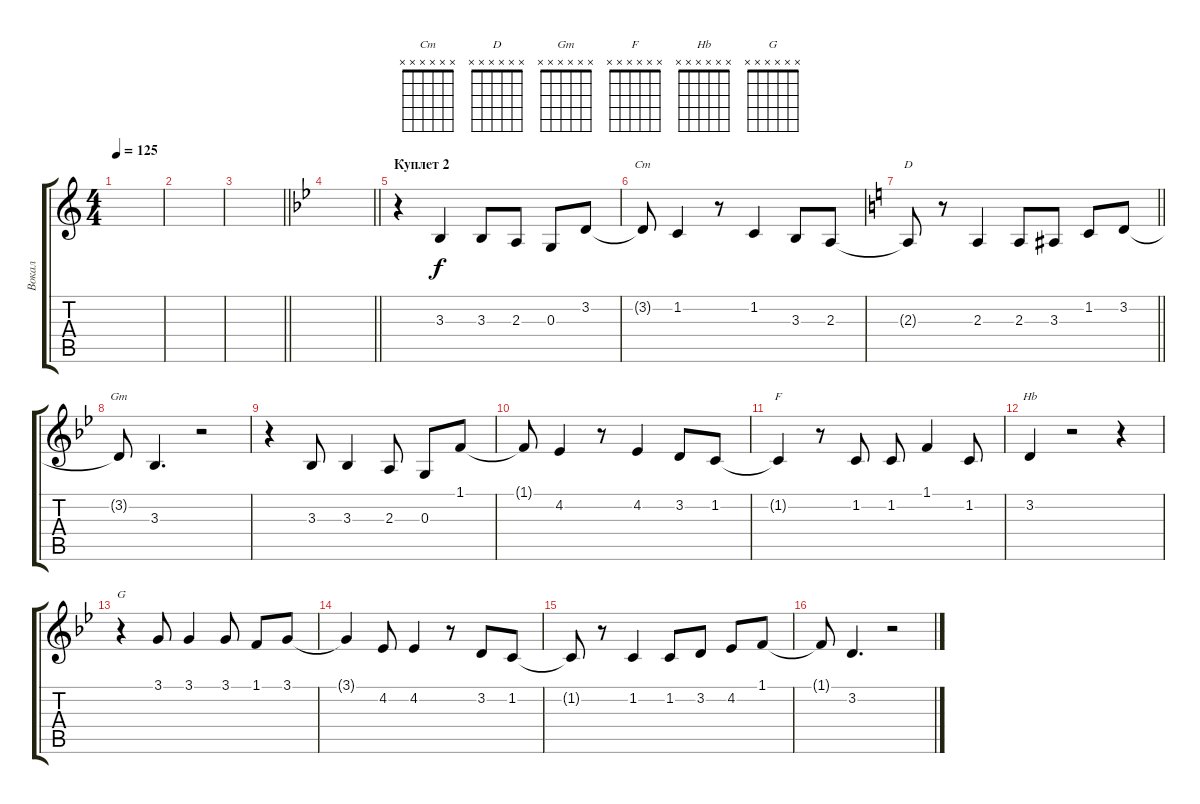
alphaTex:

\track ("Вокал" "Вокал") {instrument stringensemble1}
\staff {score tabs}
\tuning (E4 B3 G3 D3 A2 E2) {hide}
\chord ("Cm" x x x x x x)
\chord ("D" x x x x x x)
\chord ("Gm" x x x x x x)
\chord ("F" x x x x x x)
\chord ("Hb" x x x x x x)
\chord ("G" x x x x x x)
\ts (4 4)
\tempo 125
\clef g2
\ks c
|
|
\barLineRight lightlight
|
\barLineRight lightlight
\ks bb
|
\section ("" "Куплет 2")
r.4 3.3.4 3.3.8 2.3.8 0.3.8 3.2.8 |
3.2{t}.8{ch "Cm"} 1.2.4 r.8 1.2.4 3.3.8 2.3.8 |
\barLineRight lightlight
\ks c
2.3{t}.8{ch "D"} r.8 2.3.4 2.3.8 3.3.8 1.2.8 3.2.8 |
\ks bb
3.2{t}.8{ch "Gm"} 3.3.4{d} r.2 |
r.4 3.3.8 3.3.4 2.3.8 0.3.8 1.1.8 |
1.1{t}.8 4.2.4 r.8 4.2.4 3.2.8 1.2.8 |
1.2{t}.4{ch "F"} r.8 1.2.8 1.2.8 1.1.4 1.2.8 |
3.2.4{ch "Hb"} r.2 r.4 |
r.4{ch "G"} 3.1.8 3.1.4 3.1.8 1.1.8 3.1.8 |
3.1{t}.4 4.2.8 4.2.4 r.8 3.2.8 1.2.8 |
1.2{t}.8 r.8 1.2.4 1.2.8 3.2.8 4.2.8 1.1.8 |
1.1{t}.8 3.2.4{d} r.2
